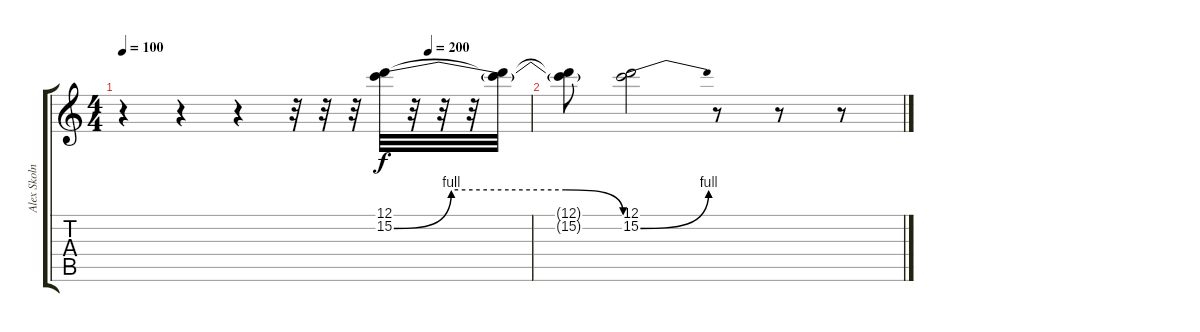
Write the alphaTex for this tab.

\track ("Alex Skolnick" "Alex Skoln") {instrument distortionguitar}
\staff {score tabs}
\tuning (D4 A3 F3 C3 G2 D2) {hide}
\ts (4 4)
\tempo 100
\tempo (200 0.75)
\clef g2
\ks c
r.4{dy f} r.4 r.4 r.32 r.32 r.32 (12.1 15.2{be (custom 0 0 15 4 30 4 45 4 60 0)}).32 r.32 r.32 r.32 (12.1{t} 15.2{t}).32 |
(12.1{t} 15.2{t}).8 (12.1 15.2{be (bend 0 0 60 4)}).2 r.8 r.8 r.8
